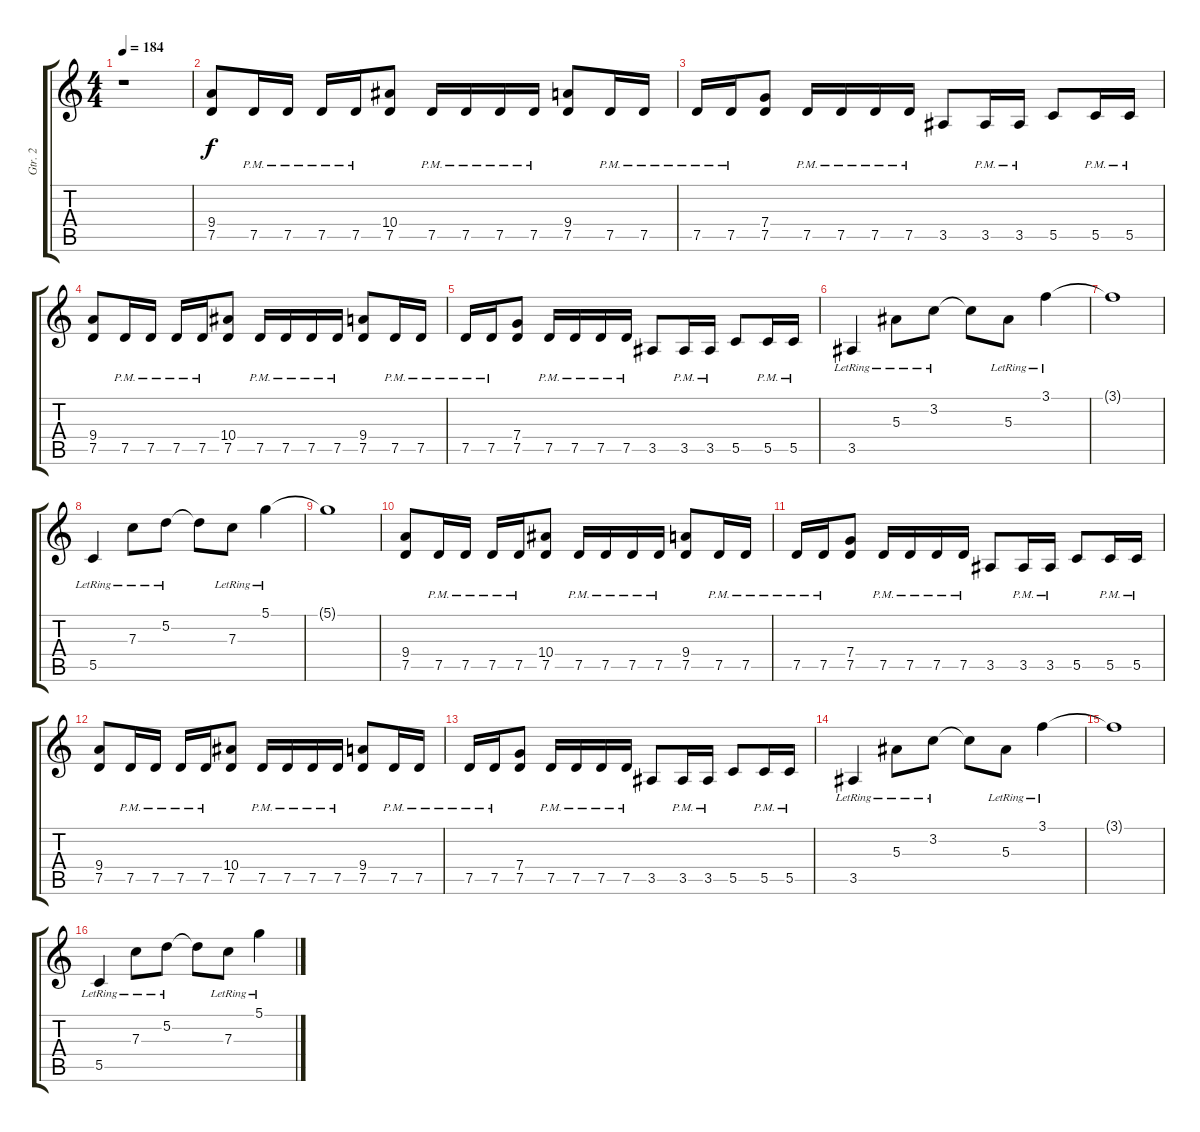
\track ("Gtr. 2" "Gtr. 2") {instrument overdrivenguitar}
\staff {score tabs}
\tuning (D4 A3 F3 C3 G2 C2) {hide}
\ts (4 4)
\tempo 184
\clef g2
\ks c
r.1{dy f instrument overdrivenguitar} |
(9.4 7.5).8 7.5{pm}.16 7.5{pm}.16 7.5{pm}.16 7.5{pm}.16 (10.4 7.5).8 7.5{pm}.16 7.5{pm}.16 7.5{pm}.16 7.5{pm}.16 (9.4 7.5).8 7.5{pm}.16 7.5{pm}.16 |
7.5{pm}.16 7.5{pm}.16 (7.4 7.5).8 7.5{pm}.16 7.5{pm}.16 7.5{pm}.16 7.5{pm}.16 3.5.8 3.5{pm}.16 3.5{pm}.16 5.5.8 5.5{pm}.16 5.5{pm}.16 |
(9.4 7.5).8 7.5{pm}.16 7.5{pm}.16 7.5{pm}.16 7.5{pm}.16 (10.4 7.5).8 7.5{pm}.16 7.5{pm}.16 7.5{pm}.16 7.5{pm}.16 (9.4 7.5).8 7.5{pm}.16 7.5{pm}.16 |
7.5{pm}.16 7.5{pm}.16 (7.4 7.5).8 7.5{pm}.16 7.5{pm}.16 7.5{pm}.16 7.5{pm}.16 3.5.8 3.5{pm}.16 3.5{pm}.16 5.5.8 5.5{pm}.16 5.5{pm}.16 |
3.5{lr}.4 5.3{lr}.8 3.2{lr}.8 3.2{t}.8 5.3{lr}.8 3.1{lr}.4 |
3.1{t}.1 |
5.5{lr}.4 7.3{lr}.8 5.2{lr}.8 5.2{t}.8 7.3{lr}.8 5.1{lr}.4 |
5.1{t}.1 |
(9.4 7.5).8 7.5{pm}.16 7.5{pm}.16 7.5{pm}.16 7.5{pm}.16 (10.4 7.5).8 7.5{pm}.16 7.5{pm}.16 7.5{pm}.16 7.5{pm}.16 (9.4 7.5).8 7.5{pm}.16 7.5{pm}.16 |
7.5{pm}.16 7.5{pm}.16 (7.4 7.5).8 7.5{pm}.16 7.5{pm}.16 7.5{pm}.16 7.5{pm}.16 3.5.8 3.5{pm}.16 3.5{pm}.16 5.5.8 5.5{pm}.16 5.5{pm}.16 |
(9.4 7.5).8 7.5{pm}.16 7.5{pm}.16 7.5{pm}.16 7.5{pm}.16 (10.4 7.5).8 7.5{pm}.16 7.5{pm}.16 7.5{pm}.16 7.5{pm}.16 (9.4 7.5).8 7.5{pm}.16 7.5{pm}.16 |
7.5{pm}.16 7.5{pm}.16 (7.4 7.5).8 7.5{pm}.16 7.5{pm}.16 7.5{pm}.16 7.5{pm}.16 3.5.8 3.5{pm}.16 3.5{pm}.16 5.5.8 5.5{pm}.16 5.5{pm}.16 |
3.5{lr}.4 5.3{lr}.8 3.2{lr}.8 3.2{t}.8 5.3{lr}.8 3.1{lr}.4 |
3.1{t}.1 |
5.5{lr}.4 7.3{lr}.8 5.2{lr}.8 5.2{t}.8 7.3{lr}.8 5.1{lr}.4
